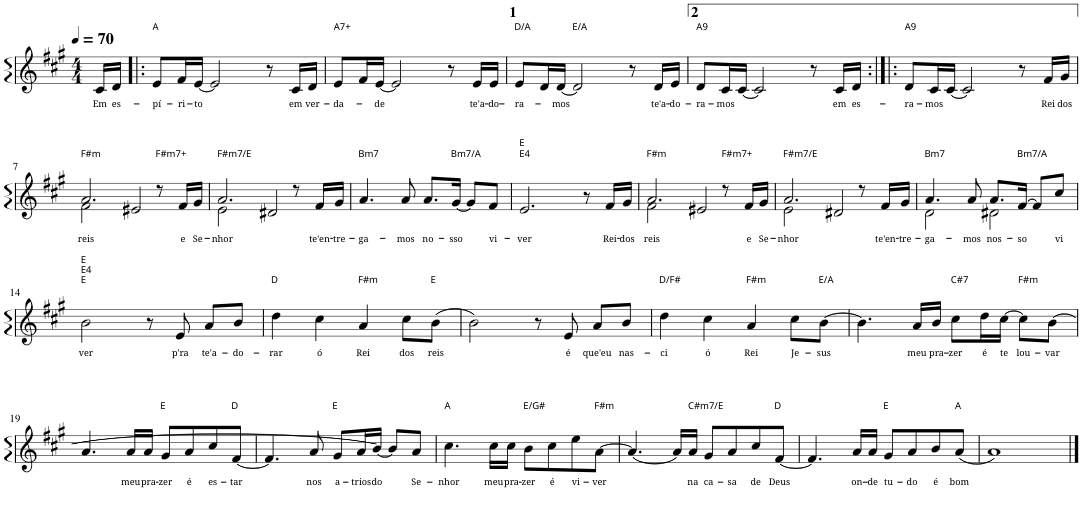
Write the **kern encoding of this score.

**kern	**text
*part1	*part1
*staff1	*staff1
*I"P1	*
*clefG2	*
*k[f#c#g#]	*
*A:	*
*M4/4	*
*MM70	*
=1	=1
!	!LO:LY:b
16c#/LL	Em
!	!LO:LY:b
16d/JJ	es-
=2!|:	=2!|:
!LO:TX:a:t=A	!
!	!LO:LY:b
8e/L	-pí-
!	!LO:LY:b
16f#/L	-ri-
!	!LO:LY:b
[16e/JJ	-to
2e/]	.
8r	.
!	!LO:LY:b
16c#/LL	em
!	!LO:LY:b
16d/JJ	ver-
=3	=3
!LO:TX:a:t=A7+	!
!	!LO:LY:b
8e/L	-da-
16f#/L	.
!	!LO:LY:b
[16e/JJ	-de
2e/]	.
8r	.
!	!LO:LY:b
16e/LL	te'a-
!	!LO:LY:b
16e/JJ	-do-
=4	=4
!LO:TX:a:t=D/A	!
!	!LO:LY:b
8e/L	-ra-
16d/L	.
!	!LO:LY:b
[16d/JJ	-mos
!LO:TX:a:t=E/A	!
2d/]	.
8r	.
!	!LO:LY:b
16d/LL	te'a-
!	!LO:LY:b
16e/JJ	-do-
=5	=5
!LO:TX:a:t=A9	!
!	!LO:LY:b
8d/L	-ra-
!	!LO:LY:b
16c#/L	-mos
[16c#/JJ	.
2c#/]	.
8r	.
!	!LO:LY:b
16c#/LL	em
!	!LO:LY:b
16d/JJ	es-
=6:|!|:	=6:|!|:
!LO:TX:a:t=A9	!
!	!LO:LY:b
8d/L	-ra-
!	!LO:LY:b
16c#/L	-mos
[16c#/JJ	.
2c#/]	.
8r	.
!	!LO:LY:b
16f#/LL	Rei
!	!LO:LY:b
16g#/JJ	dos
!!LO:LB:g=z
=7	=7
!LO:TX:a:t=F#m	!
!	!LO:LY:b
*^	*
2.a/	2f#\	reis
.	2e#X/	.
!LO:TX:a:t=F#m7+	!	!
8r	.	.
!	!	!LO:LY:b
16f#/LL	.	e
!	!	!LO:LY:b
16g#/JJ	.	Se-
=8	=8	=8
!LO:TX:a:t=F#m7/E	!	!
!	!	!LO:LY:b
2.a/	2e\	-nhor
.	2d#X/	.
8r	.	.
!	!	!LO:LY:b
16f#/LL	.	te'en-
!	!	!LO:LY:b
16g#/JJ	.	-tre-
*v	*v	*
=9	=9
!LO:TX:a:t=Bm7	!
!	!LO:LY:b
4.a/	-ga-
!	!LO:LY:b
8a/	-mos
!	!LO:LY:b
8.a/L	no-
!LO:TX:a:t=Bm7/A	!
!	!LO:LY:b
[16g#/Jk	-sso
8g#/L]	.
!	!LO:LY:b
8f#/J	vi-
=10	=10
!LO:TX:a:t=E4	!
!LO:TX:a:t=E	!
!	!LO:LY:b
2.e/	-ver
8r	.
!	!LO:LY:b
16f#/LL	Rei-
!	!LO:LY:b
16g#/JJ	-dos
=11	=11
!LO:TX:a:t=F#m	!
!	!LO:LY:b
*^	*
2.a/	2f#\	reis
.	2e#X/	.
!LO:TX:a:t=F#m7+	!	!
8r	.	.
!	!	!LO:LY:b
16f#/LL	.	e
!	!	!LO:LY:b
16g#/JJ	.	Se-
=12	=12	=12
!LO:TX:a:t=F#m7/E	!	!
!	!	!LO:LY:b
2.a/	2e\	-nhor
.	2d#X/	.
8r	.	.
!	!	!LO:LY:b
16f#/LL	.	te'en-
!	!	!LO:LY:b
16g#/JJ	.	-tre-
=13	=13	=13
!LO:TX:a:t=Bm7	!	!
!	!	!LO:LY:b
4.a/	2d\	-ga-
!	!	!LO:LY:b
8a/	.	-mos
!	!	!LO:LY:b
8.a/L	2d#X\	nos-
!LO:TX:a:t=Bm7/A	!	!
!	!	!LO:LY:b
[16f#/Jk	.	-so
8f#/L]	.	.
!	!	!LO:LY:b
8cc#/J	.	vi
*v	*v	*
!!LO:LB:g=z
=14	=14
!LO:TX:a:t=E	!
!LO:TX:a:t=E4	!
!LO:TX:a:t=E	!
!	!LO:LY:b
2b\	ver
8r	.
!	!LO:LY:b
8e/	p'ra
!	!LO:LY:b
8a/L	te'a-
!	!LO:LY:b
8b/J	-do-
=15	=15
!LO:TX:a:t=D	!
!	!LO:LY:b
4dd\	-rar
!	!LO:LY:b
4cc#\	ó
!LO:TX:a:t=F#m	!
!	!LO:LY:b
4a/	Rei
!	!LO:LY:b
8cc#\L	dos
!LO:TX:a:t=E	!
!	!LO:LY:b
(8b\J	reis
=16	=16
2b\)	.
8r	.
!	!LO:LY:b
8e/	é
!	!LO:LY:b
8a/L	que'eu
!	!LO:LY:b
8b/J	nas-
=17	=17
!LO:TX:a:t=D/F#	!
!	!LO:LY:b
4dd\	-ci
!	!LO:LY:b
4cc#\	ó
!LO:TX:a:t=F#m	!
!	!LO:LY:b
4a/	Rei
!	!LO:LY:b
8cc#\L	Je-
!LO:TX:a:t=E/A	!
!	!LO:LY:b
[8b\J	-sus
=18	=18
4.b\]	.
!	!LO:LY:b
16a/LL	meu
!	!LO:LY:b
16b/JJ	pra-
!LO:TX:a:t=C#7	!
!	!LO:LY:b
8cc#\L	-zer
!	!LO:LY:b
16dd\L	é
!	!LO:LY:b
[16cc#\JJ	te
!LO:TX:a:t=F#m	!
!	!LO:LY:b
8cc#\L]	lou-
!	!LO:LY:b
[8b\J	-var
!!LO:LB:g=z
=19	=19
4.a/	.
!	!LO:LY:b
16a/LL	meu
!	!LO:LY:b
16a/JJ	pra-
!LO:TX:a:t=E	!
!	!LO:LY:b
8g#/L	-zer
!	!LO:LY:b
8a/	é
!	!LO:LY:b
8cc#/	es-
!LO:TX:a:t=D	!
!	!LO:LY:b
[8f#/J	-tar
=20	=20
4.f#/]	.
!	!LO:LY:b
8a/	nos
!LO:TX:a:t=E	!
!	!LO:LY:b
8g#/L	a-
!	!LO:LY:b
16a/L	-trios
!	!LO:LY:b
16b/JJ_	do
8b/L]	.
!	!LO:LY:b
8a/J	Se-
=21	=21
!LO:TX:a:t=A	!
!	!LO:LY:b
4.cc#\	-nhor
!	!LO:LY:b
16cc#\LL	meu
!	!LO:LY:b
16cc#\JJ	pra-
!LO:TX:a:t=E/G#	!
!	!LO:LY:b
8b\L	-zer
!	!LO:LY:b
8cc#\	é
!	!LO:LY:b
8ee\	vi-
!LO:TX:a:t=F#m	!
!	!LO:LY:b
[8a\J	-ver
=22	=22
4.a/_	.
16a/LL]	.
!LO:TX:a:t=C#m7/E	!
!	!LO:LY:b
16a/JJ	na
!	!LO:LY:b
8g#/L	ca-
!	!LO:LY:b
8a/	-sa
!	!LO:LY:b
8cc#/	de
!LO:TX:a:t=D	!
!	!LO:LY:b
[8f#/J	Deus
=23	=23
4.f#/]	.
!	!LO:LY:b
16a/LL	on-
!	!LO:LY:b
16a/JJ	-de
!LO:TX:a:t=E	!
!	!LO:LY:b
8g#/L	tu-
!	!LO:LY:b
8a/	-do
!	!LO:LY:b
8b/	é
!LO:TX:a:t=A	!
!	!LO:LY:b
(8a/J	bom
=24	=24
1a)	.
==	==
*-	*-
